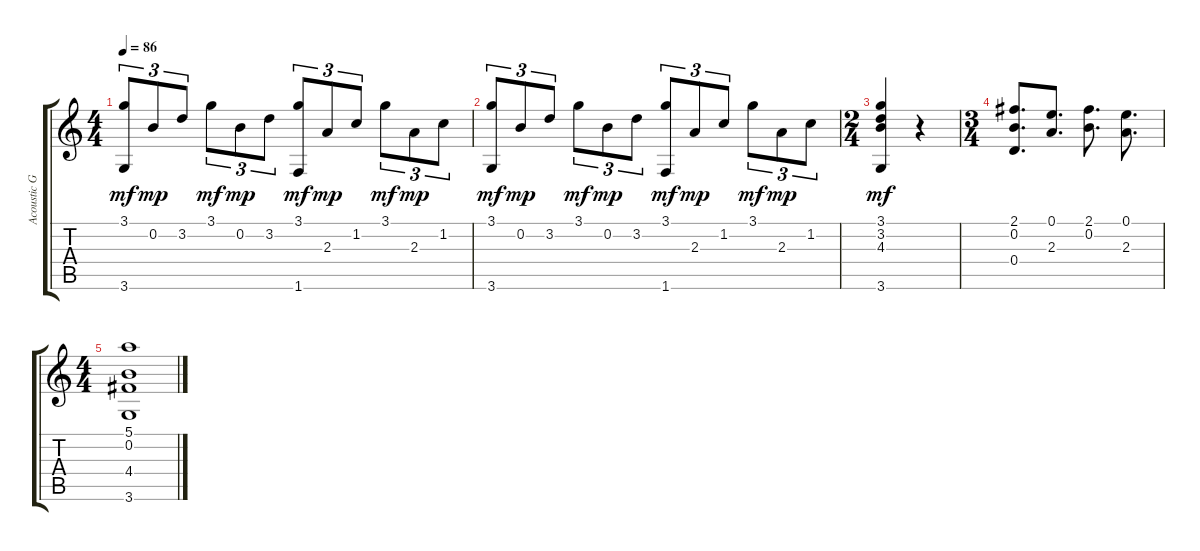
\track ("Acoustic Guitar" "Acoustic G") {instrument acousticguitarnylon}
\staff {score tabs}
\tuning (E4 B3 G3 D3 A2 E2) {hide}
\ts (4 4)
\tempo 86
\clef g2
\ks c
(3.1 3.6).8{tu (3 2) dy mf} 0.2.8{tu (3 2) dy mp} 3.2.8{tu (3 2)} 3.1.8{tu (3 2) dy mf} 0.2.8{tu (3 2) dy mp} 3.2.8{tu (3 2)} (3.1 1.6).8{tu (3 2) dy mf} 2.3.8{tu (3 2) dy mp} 1.2.8{tu (3 2)} 3.1.8{tu (3 2) dy mf} 2.3.8{tu (3 2) dy mp} 1.2.8{tu (3 2)} |
(3.1 3.6).8{tu (3 2) dy mf} 0.2.8{tu (3 2) dy mp} 3.2.8{tu (3 2)} 3.1.8{tu (3 2) dy mf} 0.2.8{tu (3 2) dy mp} 3.2.8{tu (3 2)} (3.1 1.6).8{tu (3 2) dy mf} 2.3.8{tu (3 2) dy mp} 1.2.8{tu (3 2)} 3.1.8{tu (3 2) dy mf} 2.3.8{tu (3 2) dy mp} 1.2.8{tu (3 2)} |
\ts (2 4)
(3.1 3.2 4.3 3.6).4{dy mf} r.4 |
\ts (3 4)
(2.1 0.2 0.4).8{d} (0.1 2.3).8{d} (2.1 0.2).8{d} (0.1 2.3).8{d} |
\ts (4 4)
(5.1 0.2 4.4 3.6).1
